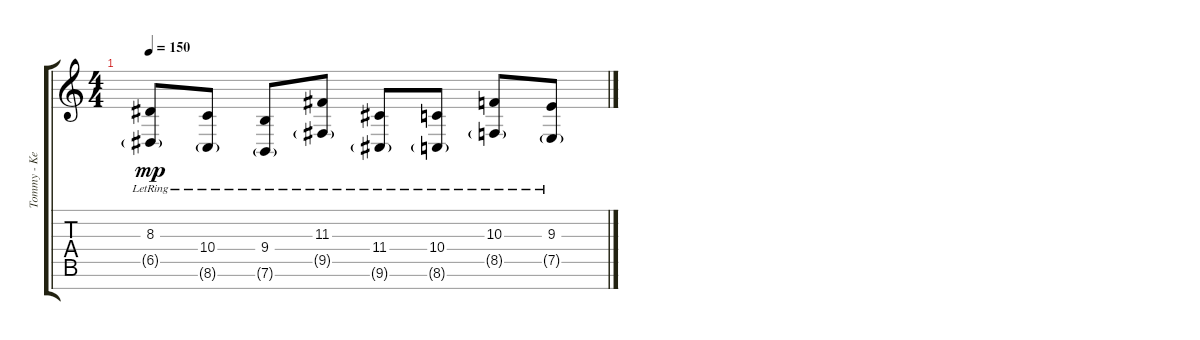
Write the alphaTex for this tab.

\track ("Tommy - Keyboards" "Tommy - Ke") {instrument harpsichord}
\staff {score tabs}
\tuning (E4 B3 G3 D3 A2 E2 B1) {hide}
\ts (4 4)
\tempo 150
\clef g2
\ks c
(8.3{lr} 6.5{g lr}).8{dy mp} (10.4{lr} 8.6{g lr}).8 (9.4{lr} 7.6{g lr}).8 (11.3{lr} 9.5{g lr}).8 (11.4{lr} 9.6{g lr}).8 (10.4{lr} 8.6{g lr}).8 (10.3{lr} 8.5{g lr}).8 (9.3{lr} 7.5{g lr}).8
